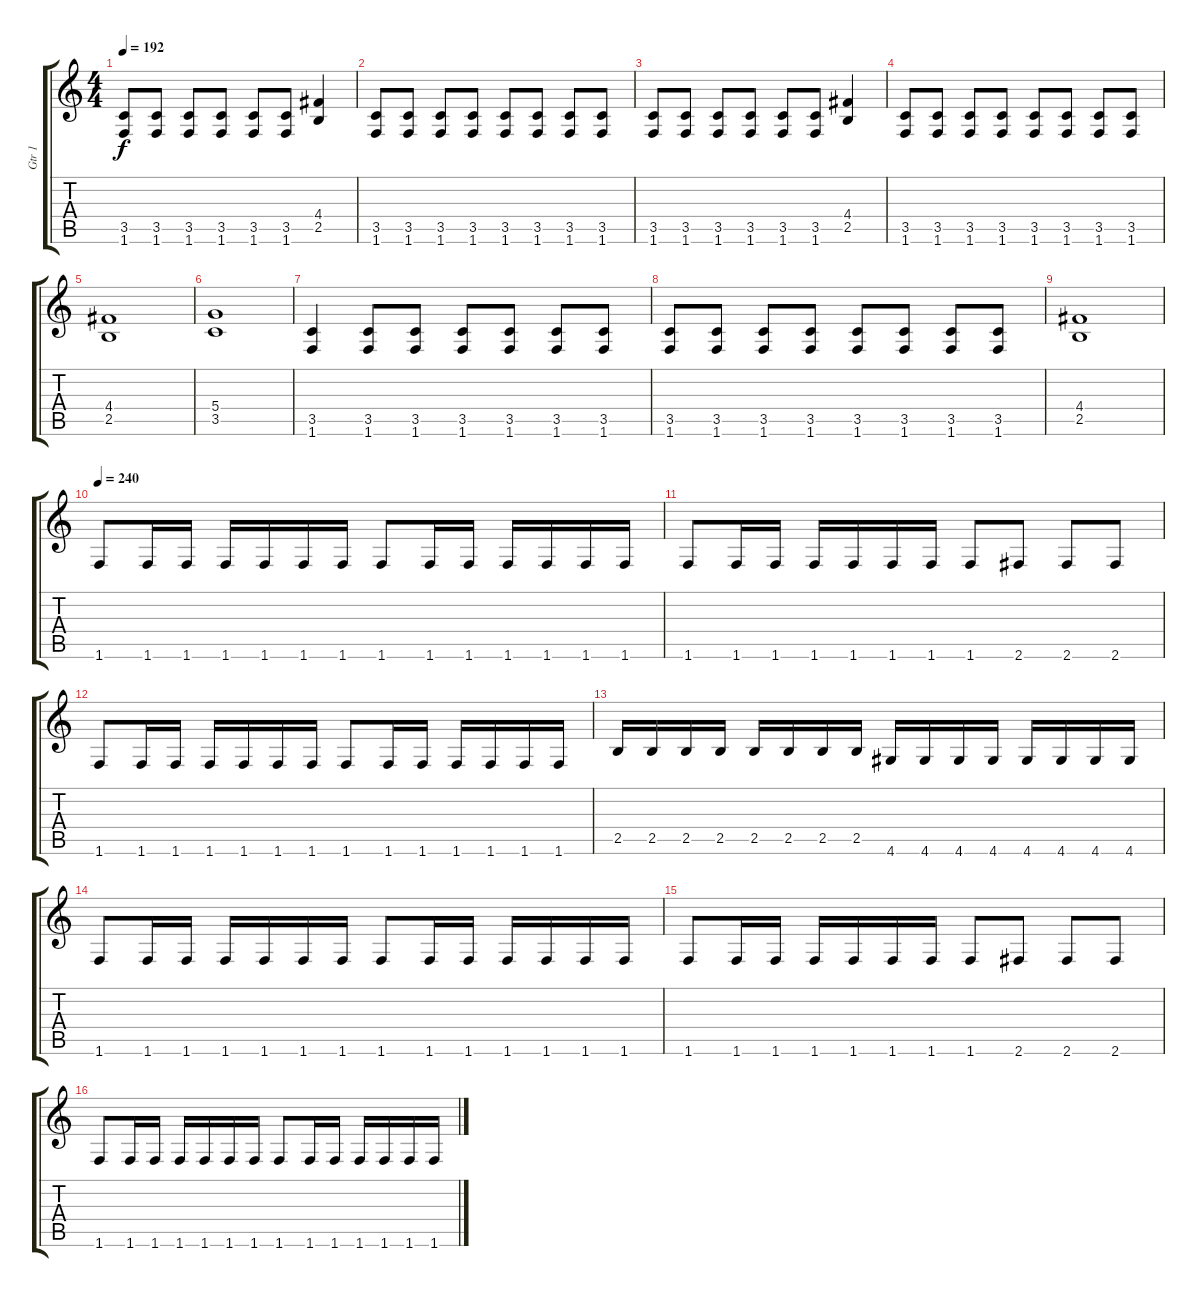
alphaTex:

\track ("Gtr 1" "Gtr 1") {instrument distortionguitar}
\staff {score tabs}
\tuning (E4 B3 G3 D3 A2 E2) {hide}
\ts (4 4)
\tempo 192
\clef g2
\ks c
(3.5 1.6).8{dy f} (3.5 1.6).8 (3.5 1.6).8 (3.5 1.6).8 (3.5 1.6).8 (3.5 1.6).8 (4.4 2.5).4 |
(3.5 1.6).8 (3.5 1.6).8 (3.5 1.6).8 (3.5 1.6).8 (3.5 1.6).8 (3.5 1.6).8 (3.5 1.6).8 (3.5 1.6).8 |
(3.5 1.6).8 (3.5 1.6).8 (3.5 1.6).8 (3.5 1.6).8 (3.5 1.6).8 (3.5 1.6).8 (4.4 2.5).4 |
(3.5 1.6).8 (3.5 1.6).8 (3.5 1.6).8 (3.5 1.6).8 (3.5 1.6).8 (3.5 1.6).8 (3.5 1.6).8 (3.5 1.6).8 |
(4.4 2.5).1 |
(5.4 3.5).1 |
(3.5 1.6).4 (3.5 1.6).8 (3.5 1.6).8 (3.5 1.6).8 (3.5 1.6).8 (3.5 1.6).8 (3.5 1.6).8 |
(3.5 1.6).8 (3.5 1.6).8 (3.5 1.6).8 (3.5 1.6).8 (3.5 1.6).8 (3.5 1.6).8 (3.5 1.6).8 (3.5 1.6).8 |
(4.4 2.5).1 |
\tempo 240
1.6.8 1.6.16 1.6.16 1.6.16 1.6.16 1.6.16 1.6.16 1.6.8 1.6.16 1.6.16 1.6.16 1.6.16 1.6.16 1.6.16 |
1.6.8 1.6.16 1.6.16 1.6.16 1.6.16 1.6.16 1.6.16 1.6.8 2.6.8 2.6.8 2.6.8 |
1.6.8 1.6.16 1.6.16 1.6.16 1.6.16 1.6.16 1.6.16 1.6.8 1.6.16 1.6.16 1.6.16 1.6.16 1.6.16 1.6.16 |
2.5.16 2.5.16 2.5.16 2.5.16 2.5.16 2.5.16 2.5.16 2.5.16 4.6.16 4.6.16 4.6.16 4.6.16 4.6.16 4.6.16 4.6.16 4.6.16 |
1.6.8 1.6.16 1.6.16 1.6.16 1.6.16 1.6.16 1.6.16 1.6.8 1.6.16 1.6.16 1.6.16 1.6.16 1.6.16 1.6.16 |
1.6.8 1.6.16 1.6.16 1.6.16 1.6.16 1.6.16 1.6.16 1.6.8 2.6.8 2.6.8 2.6.8 |
1.6.8 1.6.16 1.6.16 1.6.16 1.6.16 1.6.16 1.6.16 1.6.8 1.6.16 1.6.16 1.6.16 1.6.16 1.6.16 1.6.16
